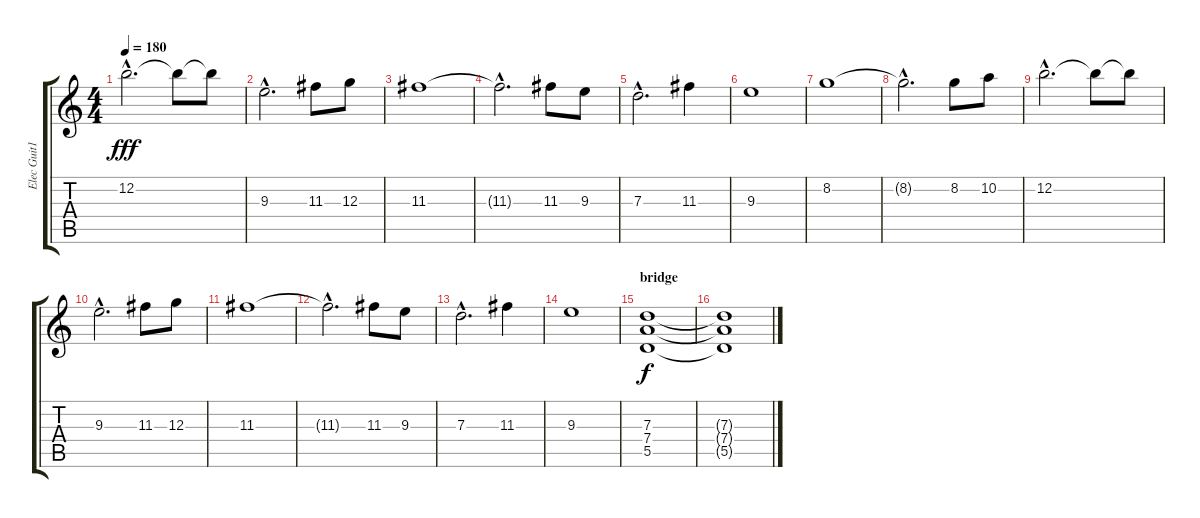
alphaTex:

\track ("Elec Guit1" "Elec Guit1") {instrument overdrivenguitar}
\staff {score tabs}
\tuning (E4 B3 G3 D3 A2 E2) {hide}
\ts (4 4)
\tempo 180
\clef g2
\ks c
12.2{hac}.2{d dy fff} 12.2{t}.8 12.2{t}.8 |
9.3{hac}.2{d} 11.3.8 12.3.8 |
11.3.1 |
11.3{hac t}.2{d} 11.3.8 9.3.8 |
7.3{hac}.2{d} 11.3.4 |
9.3.1 |
8.2.1 |
8.2{hac t}.2{d} 8.2.8 10.2.8 |
12.2{hac}.2{d} 12.2{t}.8 12.2{t}.8 |
9.3{hac}.2{d} 11.3.8 12.3.8 |
11.3.1 |
11.3{hac t}.2{d} 11.3.8 9.3.8 |
7.3{hac}.2{d} 11.3.4 |
9.3.1 |
\section ("" "bridge")
(7.3 7.4 5.5).1{dy f} |
(7.3{t} 7.4{t} 5.5{t}).1
